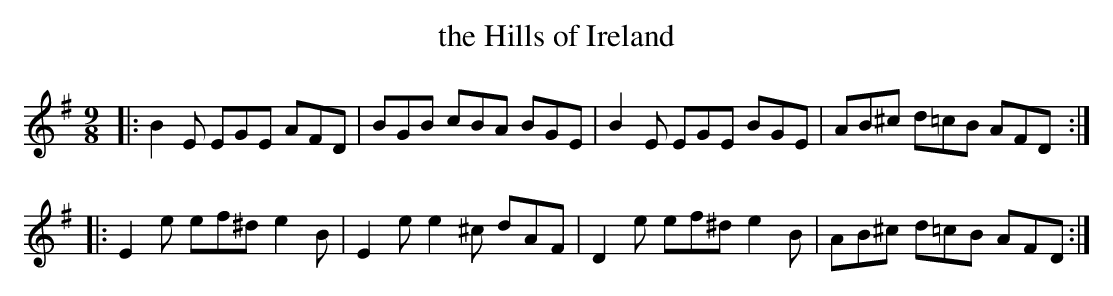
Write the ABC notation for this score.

X:1
T: the Hills of Ireland
M: 9/8
K: G
|: B2E EGE  AFD | BGB  cBA BGE | B2E EGE  BGE | AB^c d=cB AFD :|
|: E2e ef^d e2B | E2e e2^c dAF | D2e ef^d e2B | AB^c d=cB AFD :|
